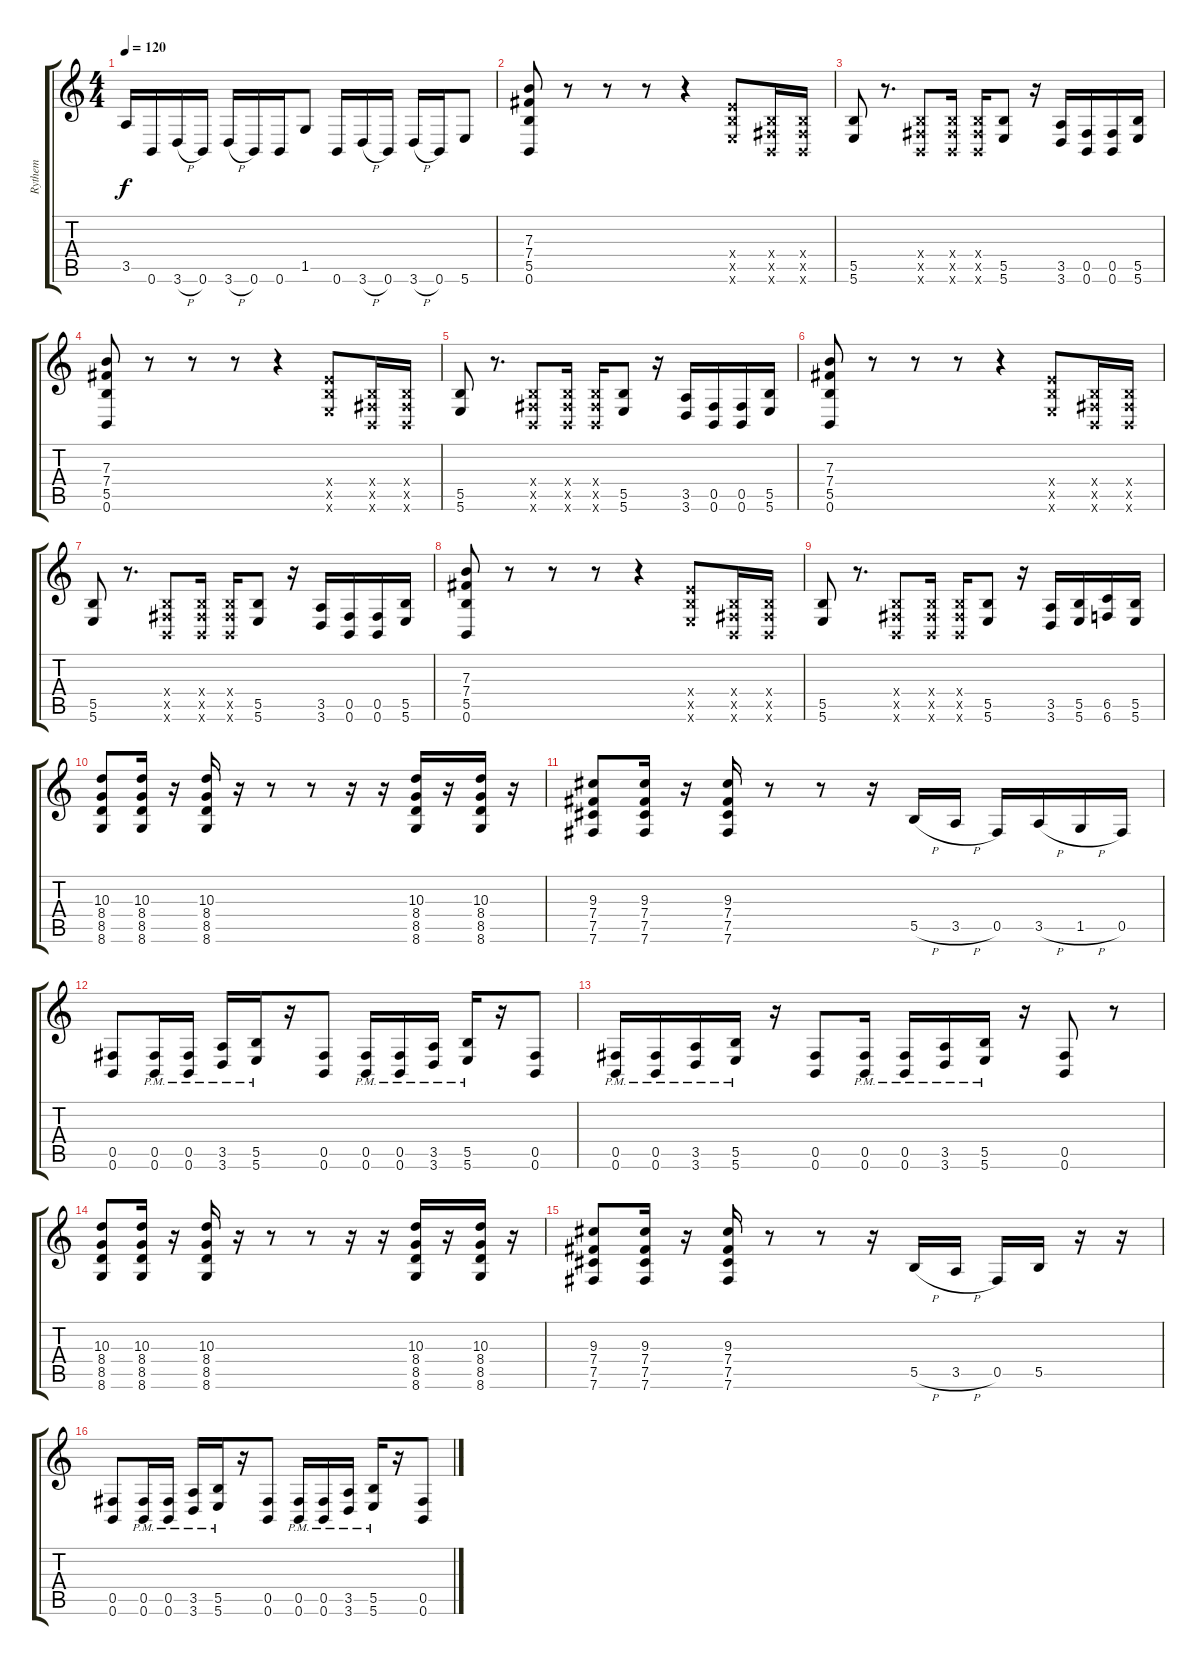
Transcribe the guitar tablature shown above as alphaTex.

\track ("Rythem" "Rythem") {instrument distortionguitar}
\staff {score tabs}
\tuning (Db4 Ab3 E3 B2 Gb2 B1) {hide}
\ts (4 4)
\tempo 120
\clef g2
\ks c
3.5{t}.16{dy f} 0.6.16 3.6{h}.16 0.6.16 3.6{h}.16 0.6.16 0.6.16 1.5.8 0.6.16 3.6{h}.16 0.6.16 3.6{h}.16 0.6.16 5.6.8 |
(7.3 7.4 5.5 0.6).8 r.8 r.8 r.8 r.4 (5.4{x} 5.5{x} 5.6{x}).8 (0.4{x} 0.5{x} 0.6{x}).16 (0.4{x} 0.5{x} 0.6{x}).16 |
(5.5 5.6).8 r.8{d} (0.4{x} 0.5{x} 0.6{x}).8 (0.4{x} 0.5{x} 0.6{x}).16 (0.4{x} 0.5{x} 0.6{x}).16 (5.5 5.6).8 r.16 (3.5 3.6).16 (0.5 0.6).16 (0.5 0.6).16 (5.5 5.6).16 |
(7.3 7.4 5.5 0.6).8 r.8 r.8 r.8 r.4 (5.4{x} 5.5{x} 5.6{x}).8 (0.4{x} 0.5{x} 0.6{x}).16 (0.4{x} 0.5{x} 0.6{x}).16 |
(5.5 5.6).8 r.8{d} (0.4{x} 0.5{x} 0.6{x}).8 (0.4{x} 0.5{x} 0.6{x}).16 (0.4{x} 0.5{x} 0.6{x}).16 (5.5 5.6).8 r.16 (3.5 3.6).16 (0.5 0.6).16 (0.5 0.6).16 (5.5 5.6).16 |
(7.3 7.4 5.5 0.6).8 r.8 r.8 r.8 r.4 (5.4{x} 5.5{x} 5.6{x}).8 (0.4{x} 0.5{x} 0.6{x}).16 (0.4{x} 0.5{x} 0.6{x}).16 |
(5.5 5.6).8 r.8{d} (0.4{x} 0.5{x} 0.6{x}).8 (0.4{x} 0.5{x} 0.6{x}).16 (0.4{x} 0.5{x} 0.6{x}).16 (5.5 5.6).8 r.16 (3.5 3.6).16 (0.5 0.6).16 (0.5 0.6).16 (5.5 5.6).16 |
(7.3 7.4 5.5 0.6).8 r.8 r.8 r.8 r.4 (5.4{x} 5.5{x} 5.6{x}).8 (0.4{x} 0.5{x} 0.6{x}).16 (0.4{x} 0.5{x} 0.6{x}).16 |
(5.5 5.6).8 r.8{d} (0.4{x} 0.5{x} 0.6{x}).8 (0.4{x} 0.5{x} 0.6{x}).16 (0.4{x} 0.5{x} 0.6{x}).16 (5.5 5.6).8 r.16 (3.5 3.6).16 (5.5 5.6).16 (6.5 6.6).16 (5.5 5.6).16 |
(10.3 8.4 8.5 8.6).8 (10.3 8.4 8.5 8.6).16 r.16 (10.3 8.4 8.5 8.6).16 r.16 r.8 r.8 r.16 r.16 (10.3 8.4 8.5 8.6).16 r.16 (10.3 8.4 8.5 8.6).16 r.16 |
(9.3 7.4 7.5 7.6).8 (9.3 7.4 7.5 7.6).16 r.16 (9.3 7.4 7.5 7.6).16 r.8 r.8 r.16 5.5{h}.16 3.5{h}.16 0.5.16 3.5{h}.16 1.5{h}.16 0.5.16 |
(0.5 0.6).8 (0.5{pm} 0.6{pm}).16 (0.5{pm} 0.6{pm}).16 (3.5{pm} 3.6{pm}).16 (5.5{pm} 5.6{pm}).16 r.16 (0.5 0.6).8 (0.5{pm} 0.6{pm}).16 (0.5{pm} 0.6{pm}).16 (3.5{pm} 3.6{pm}).16 (5.5{pm} 5.6{pm}).16 r.16 (0.5 0.6).8 |
(0.5{pm} 0.6{pm}).16 (0.5{pm} 0.6{pm}).16 (3.5{pm} 3.6{pm}).16 (5.5{pm} 5.6{pm}).16 r.16 (0.5 0.6).8 (0.5{pm} 0.6{pm}).16 (0.5{pm} 0.6{pm}).16 (3.5{pm} 3.6{pm}).16 (5.5{pm} 5.6{pm}).16 r.16 (0.5 0.6).8 r.8 |
(10.3 8.4 8.5 8.6).8 (10.3 8.4 8.5 8.6).16 r.16 (10.3 8.4 8.5 8.6).16 r.16 r.8 r.8 r.16 r.16 (10.3 8.4 8.5 8.6).16 r.16 (10.3 8.4 8.5 8.6).16 r.16 |
(9.3 7.4 7.5 7.6).8 (9.3 7.4 7.5 7.6).16 r.16 (9.3 7.4 7.5 7.6).16 r.8 r.8 r.16 5.5{h}.16 3.5{h}.16 0.5.16 5.5.16 r.16 r.16 |
(0.5 0.6).8 (0.5{pm} 0.6{pm}).16 (0.5{pm} 0.6{pm}).16 (3.5{pm} 3.6{pm}).16 (5.5{pm} 5.6{pm}).16 r.16 (0.5 0.6).8 (0.5{pm} 0.6{pm}).16 (0.5{pm} 0.6{pm}).16 (3.5{pm} 3.6{pm}).16 (5.5{pm} 5.6{pm}).16 r.16 (0.5 0.6).8
